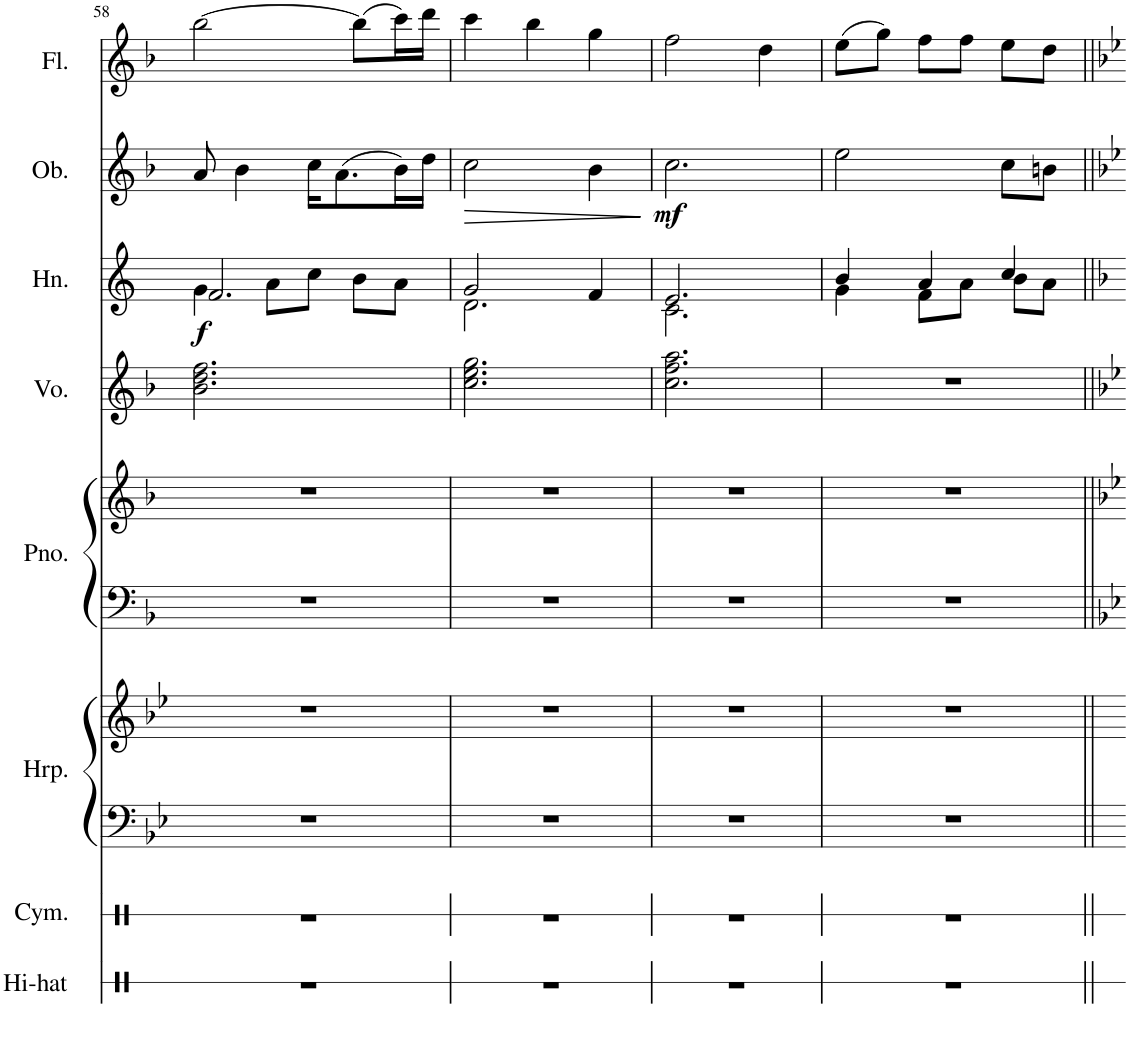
**kern	**kern	**kern	**kern	**kern	**kern	**kern	**kern	**dynam	**kern	**dynam	**kern
*part8	*part7	*part6	*part6	*part5	*part5	*part4	*part3	*part3	*part2	*part2	*part1
*staff10	*staff9	*staff8	*staff7	*staff6	*staff5	*staff4	*staff3	*staff3	*staff2	*staff2	*staff1
*I"Hi-hat	*I"Cymbal	*I"Harp	*	*I"Piano	*	*I"Voice	*I"Horn	*	*I"Oboe	*	*I"Flute
*I'Hi-hat	*I'Cym.	*I'Hrp.	*	*I'Pno.	*	*I'Vo.	*I'Hn.	*	*I'Ob.	*	*I'Fl.
!!LO:PB:g=z
*clefX	*clefX	*clefF4	*clefG2	*clefF4	*clefG2	*clefG2	*clefG2	*	*clefG2	*	*clefG2
*	*	*	*	*	*	*	*Trd4c7	*	*	*	*
*k[]	*k[]	*k[b-e-]	*k[b-e-]	*k[b-]	*k[b-]	*k[b-]	*k[]	*	*k[b-]	*	*k[b-]
*M3/4	*M3/4	*M3/4	*M3/4	*M3/4	*M3/4	*M3/4	*M3/4	*	*M3/4	*	*M3/4
=58	=58	=58	=58	=58	=58	=58	=58	=58	=58	=58	=58
*	*	*	*	*	*	*	*^	*	*	*	*
!	!	!	!	!	!	!	!	!	!LO:DY:b	!	!	!
2.r	2.r	2.r	2.r	2.r	2.r	2.b-\ 2.dd\ 2.ff\	2.f/	4g\	f	8a/	.	[2bb-\
.	.	.	.	.	.	.	.	.	.	4b-\	.	.
.	.	.	.	.	.	.	.	8a\L	.	.	.	.
.	.	.	.	.	.	.	.	8cc\J	.	16cc\KL	.	.
.	.	.	.	.	.	.	.	.	.	(8.a\	.	.
.	.	.	.	.	.	.	.	8b\L	.	.	.	(8bb-\L]
.	.	.	.	.	.	.	.	8a\J	.	16b-\L)	.	16ccc\L)
.	.	.	.	.	.	.	.	.	.	16dd\JJ	.	16ddd\JJ
=59	=59	=59	=59	=59	=59	=59	=59	=59	=59	=59	=59	=59
!	!	!	!	!	!	!	!	!	!	!	!LO:HP:b	!
2.r	2.r	2.r	2.r	2.r	2.r	2.cc\ 2.ee\ 2.gg\	2g/	2.d\	.	2cc\	>	4ccc\
.	.	.	.	.	.	.	.	.	.	.	.	4bb-\
.	.	.	.	.	.	.	4f/	.	.	4b-\	.	4gg\
*	*	*	*	*	*	*	*v	*v	*	*	*	*
.	.	.	.	.	.	.	.	.	.	]	.
=60	=60	=60	=60	=60	=60	=60	=60	=60	=60	=60	=60
*	*	*	*	*	*	*	*^	*	*	*	*
!	!	!	!	!	!	!	!	!	!	!	!LO:DY:b	!
2.r	2.r	2.r	2.r	2.r	2.r	2.cc\ 2.ff\ 2.aa\	2.e/	2.c\	.	2.cc\	mf	2ff\
.	.	.	.	.	.	.	.	.	.	.	.	4dd\
=61	=61	=61	=61	=61	=61	=61	=61	=61	=61	=61	=61	=61
2.r	2.r	2.r	2.r	2.r	2.r	2.r	4b/	4g\	.	2ee\	.	(8ee\L
.	.	.	.	.	.	.	.	.	.	.	.	8gg\J)
.	.	.	.	.	.	.	4a/	8f\L	.	.	.	8ff\L
.	.	.	.	.	.	.	.	8a\J	.	.	.	8ff\J
.	.	.	.	.	.	.	4cc/	8b\L	.	8cc\L	.	8ee\L
.	.	.	.	.	.	.	.	8a\J	.	8bn\J	.	8dd\J
*	*	*	*	*	*	*	*v	*v	*	*	*	*
=||	=||	=||	=||	=||	=||	=||	=||	=||	=||	=||	=||
*-	*-	*-	*-	*-	*-	*-	*-	*-	*-	*-	*-
